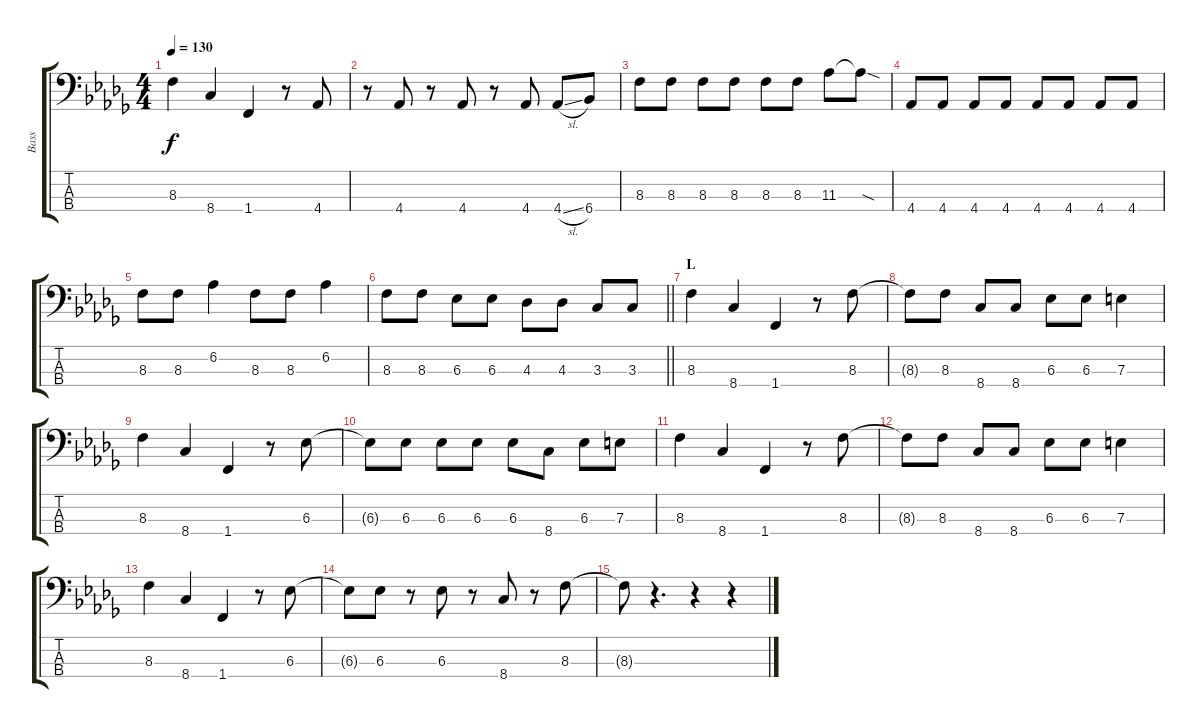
\track ("Bass" "Bass") {instrument electricbassfinger}
\staff {score tabs}
\tuning (G2 D2 A1 E1) {hide}
\ts (4 4)
\tempo 130
\clef f4
\ks db
8.3.4{dy f} 8.4.4 1.4.4 r.8 4.4.8 |
r.8 4.4.8 r.8 4.4.8 r.8 4.4.8 4.4{sl}.8 6.4.8 |
8.3.8 8.3.8 8.3.8 8.3.8 8.3.8 8.3.8 11.3.8 11.3{sod t}.8 |
4.4.8 4.4.8 4.4.8 4.4.8 4.4.8 4.4.8 4.4.8 4.4.8 |
8.3.8 8.3.8 6.2.4 8.3.8 8.3.8 6.2.4 |
\barLineRight lightlight
8.3.8 8.3.8 6.3.8 6.3.8 4.3.8 4.3.8 3.3.8 3.3.8 |
\section ("" "L")
8.3.4 8.4.4 1.4.4 r.8 8.3.8 |
8.3{t}.8 8.3.8 8.4.8 8.4.8 6.3.8 6.3.8 7.3.4 |
8.3.4 8.4.4 1.4.4 r.8 6.3.8 |
6.3{t}.8 6.3.8 6.3.8 6.3.8 6.3.8 8.4.8 6.3.8 7.3.8 |
8.3.4 8.4.4 1.4.4 r.8 8.3.8 |
8.3{t}.8 8.3.8 8.4.8 8.4.8 6.3.8 6.3.8 7.3.4 |
8.3.4 8.4.4 1.4.4 r.8 6.3.8 |
6.3{t}.8 6.3.8 r.8 6.3.8 r.8 8.4.8 r.8 8.3.8 |
8.3{t}.8 r.4{d} r.4 r.4
